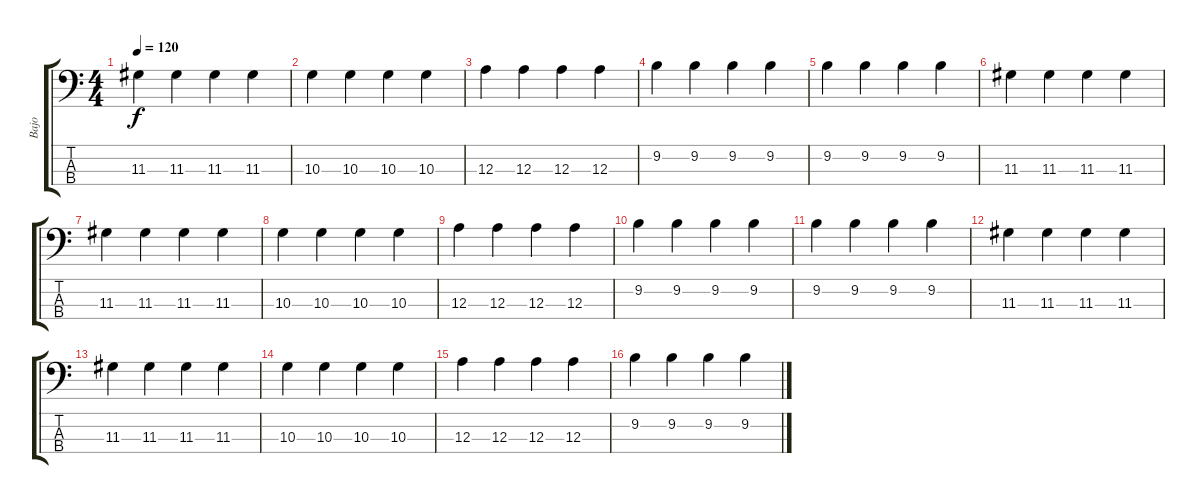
\track ("Bajo" "Bajo") {instrument electricbassfinger}
\staff {score tabs}
\tuning (G2 D2 A1 E1) {hide}
\ts (4 4)
\tempo 120
\clef f4
\ks c
11.3.4{dy f} 11.3.4 11.3.4 11.3.4 |
10.3.4 10.3.4 10.3.4 10.3.4 |
12.3.4 12.3.4 12.3.4 12.3.4 |
9.2.4 9.2.4 9.2.4 9.2.4 |
9.2.4 9.2.4 9.2.4 9.2.4 |
11.3.4 11.3.4 11.3.4 11.3.4 |
11.3.4 11.3.4 11.3.4 11.3.4 |
10.3.4 10.3.4 10.3.4 10.3.4 |
12.3.4 12.3.4 12.3.4 12.3.4 |
9.2.4 9.2.4 9.2.4 9.2.4 |
9.2.4 9.2.4 9.2.4 9.2.4 |
11.3.4 11.3.4 11.3.4 11.3.4 |
11.3.4 11.3.4 11.3.4 11.3.4 |
10.3.4 10.3.4 10.3.4 10.3.4 |
12.3.4 12.3.4 12.3.4 12.3.4 |
9.2.4 9.2.4 9.2.4 9.2.4
